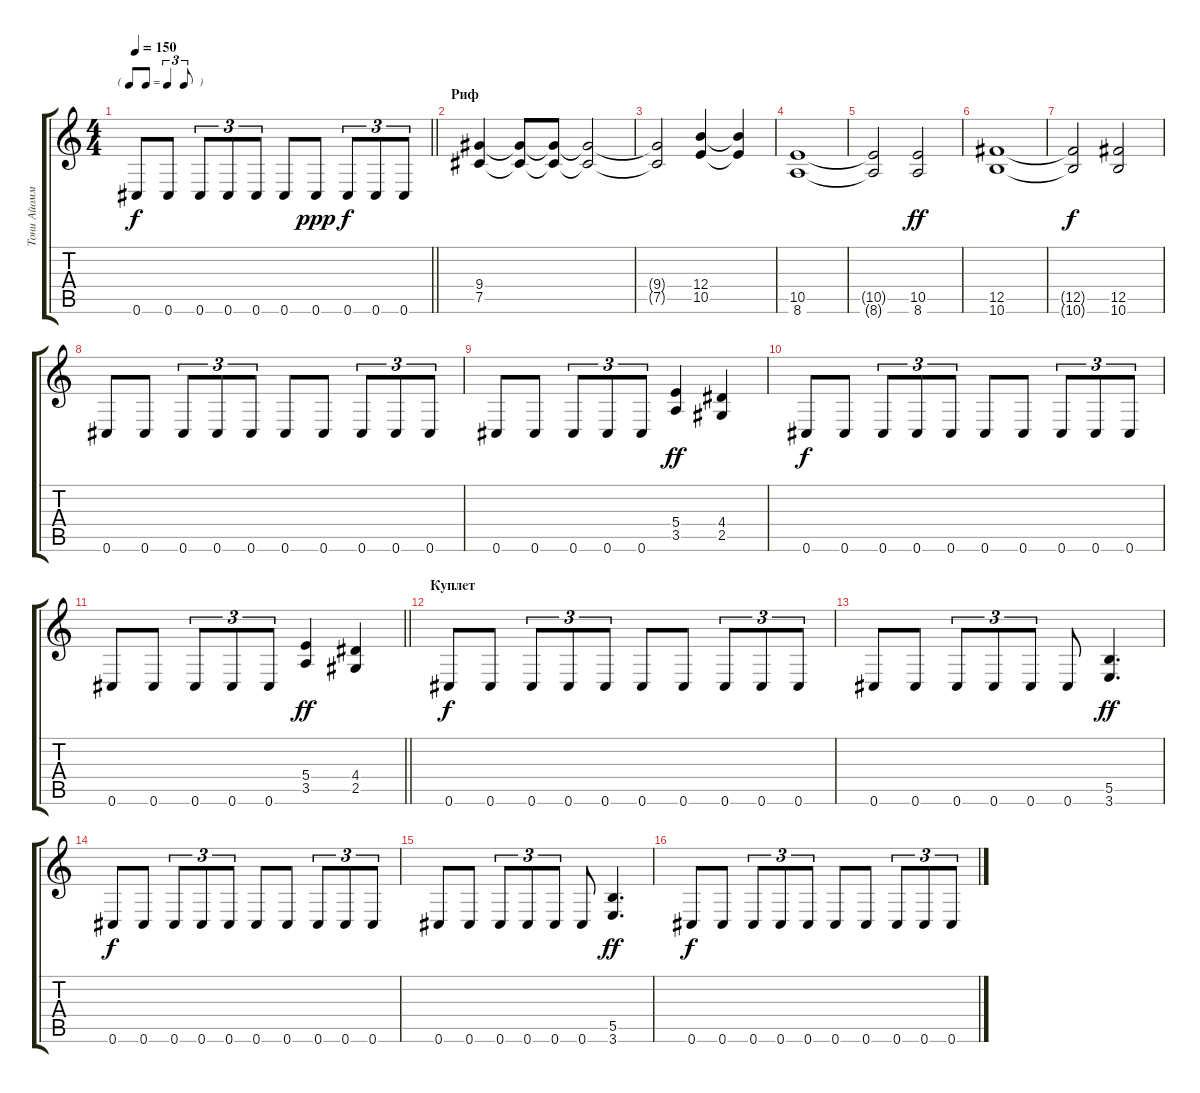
\track ("Тони Айомми 1" "Тони Айомм") {instrument distortionguitar}
\staff {score tabs}
\tuning (Db4 Ab3 E3 B2 Gb2 Db2) {hide}
\ts (4 4)
\tf triplet8th
\tempo 150
\clef g2
\barLineRight lightlight
\ks c
0.6.8{dy f} 0.6.8 0.6.8{tu (3 2)} 0.6.8{tu (3 2)} 0.6.8{tu (3 2)} 0.6.8 0.6.8{dy ppp} 0.6.8{tu (3 2) dy f} 0.6.8{tu (3 2)} 0.6.8{tu (3 2)} |
\section ("" "Риф")
(9.4 7.5).4 (9.4{t} 7.5{t}).8 (9.4{t} 7.5{t}).8 (9.4{t} 7.5{t}).2 |
(9.4{t} 7.5{t}).2 (12.4 10.5).4 (12.4{t} 10.5{t}).4 |
(10.5 8.6).1 |
(10.5{t} 8.6{t}).2 (10.5 8.6).2{dy ff} |
(12.5 10.6).1 |
(12.5{t} 10.6{t}).2{dy f} (12.5 10.6).2 |
0.6.8 0.6.8 0.6.8{tu (3 2)} 0.6.8{tu (3 2)} 0.6.8{tu (3 2)} 0.6.8 0.6.8 0.6.8{tu (3 2)} 0.6.8{tu (3 2)} 0.6.8{tu (3 2)} |
0.6.8 0.6.8 0.6.8{tu (3 2)} 0.6.8{tu (3 2)} 0.6.8{tu (3 2)} (5.4 3.5).4{dy ff} (4.4 2.5).4 |
0.6.8{dy f} 0.6.8 0.6.8{tu (3 2)} 0.6.8{tu (3 2)} 0.6.8{tu (3 2)} 0.6.8 0.6.8 0.6.8{tu (3 2)} 0.6.8{tu (3 2)} 0.6.8{tu (3 2)} |
\barLineRight lightlight
0.6.8 0.6.8 0.6.8{tu (3 2)} 0.6.8{tu (3 2)} 0.6.8{tu (3 2)} (5.4 3.5).4{dy ff} (4.4 2.5).4 |
\section ("" "Куплет")
0.6.8{dy f} 0.6.8 0.6.8{tu (3 2)} 0.6.8{tu (3 2)} 0.6.8{tu (3 2)} 0.6.8 0.6.8 0.6.8{tu (3 2)} 0.6.8{tu (3 2)} 0.6.8{tu (3 2)} |
0.6.8 0.6.8 0.6.8{tu (3 2)} 0.6.8{tu (3 2)} 0.6.8{tu (3 2)} 0.6.8 (5.5 3.6).4{d dy ff} |
0.6.8{dy f} 0.6.8 0.6.8{tu (3 2)} 0.6.8{tu (3 2)} 0.6.8{tu (3 2)} 0.6.8 0.6.8 0.6.8{tu (3 2)} 0.6.8{tu (3 2)} 0.6.8{tu (3 2)} |
0.6.8 0.6.8 0.6.8{tu (3 2)} 0.6.8{tu (3 2)} 0.6.8{tu (3 2)} 0.6.8 (5.5 3.6).4{d dy ff} |
0.6.8{dy f} 0.6.8 0.6.8{tu (3 2)} 0.6.8{tu (3 2)} 0.6.8{tu (3 2)} 0.6.8 0.6.8 0.6.8{tu (3 2)} 0.6.8{tu (3 2)} 0.6.8{tu (3 2)}
